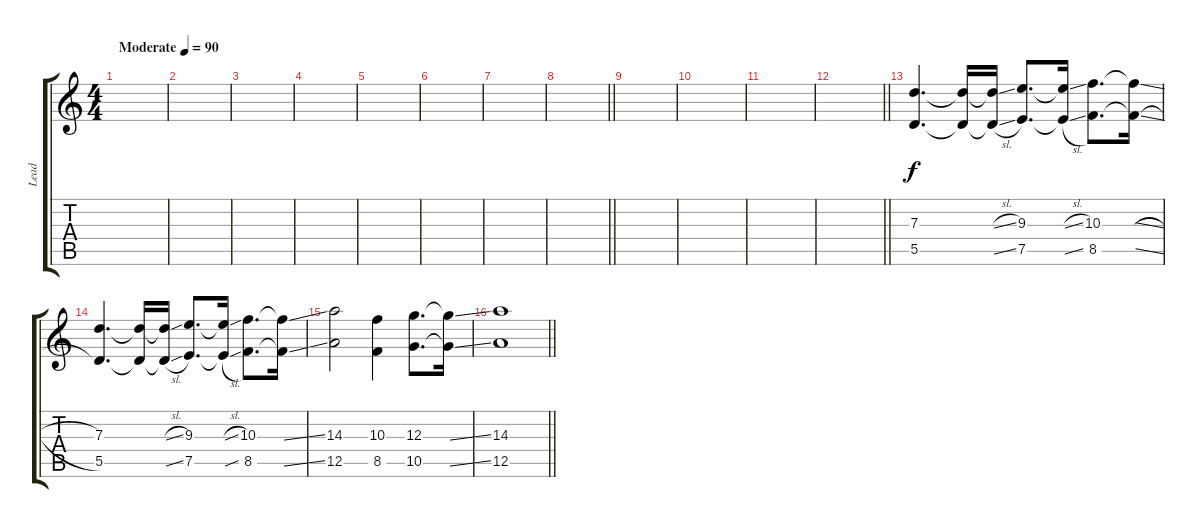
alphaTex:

\track ("Lead" "Lead") {instrument distortionguitar}
\staff {score tabs}
\tuning (E4 B3 G3 D3 A2 D2) {hide}
\ts (4 4)
\tempo (90 "Moderate")
\clef g2
\ks c
|
|
|
|
|
|
|
\barLineRight lightlight
|
\section ("" " ")
|
|
|
\barLineRight lightlight
|
\section ("" " ")
(7.3 5.5).4{d volume 11 balance 0 instrument distortionguitar} (7.3{t} 5.5{t}).16 (7.3{sl t} 5.5{sl t}).16 (9.3 7.5).8{d} (9.3{sl t} 7.5{sl t}).16 (10.3 8.5).8{d} (10.3{sl t} 8.5{sl t}).16 |
(7.3 5.5).4{d} (7.3{t} 5.5{t}).16 (7.3{sl t} 5.5{sl t}).16 (9.3 7.5).8{d} (9.3{sl t} 7.5{sl t}).16 (10.3 8.5).8{d} (10.3{ss t} 8.5{ss t}).16 |
(14.3 12.5).2 (10.3 8.5).4 (12.3 10.5).8{d} (12.3{ss t} 10.5{ss t}).16 |
\barLineRight lightlight
(14.3 12.5).1
